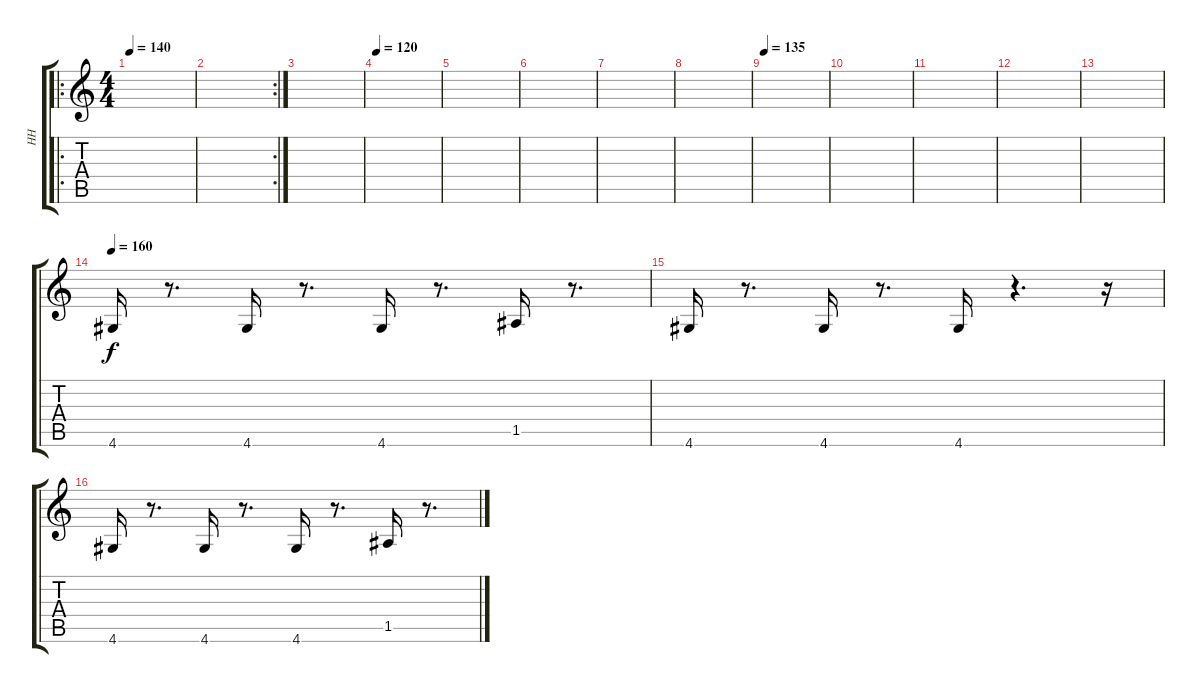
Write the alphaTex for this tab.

\track ("HH" "HH") {instrument acousticguitarsteel}
\staff {score tabs}
\tuning (E4 B3 G3 D3 A2 E2) {hide}
\ro
\ts (4 4)
\tempo 140
\clef g2
\ks c
|
\rc 2
|
|
\tempo 120
|
|
|
|
|
\tempo 135
|
|
|
|
|
\tempo 160
4.6.16 r.8{d} 4.6.16 r.8{d} 4.6.16 r.8{d} 1.5.16 r.8{d} |
4.6.16 r.8{d} 4.6.16 r.8{d} 4.6.16 r.4{d} r.16 |
4.6.16 r.8{d} 4.6.16 r.8{d} 4.6.16 r.8{d} 1.5.16 r.8{d}
